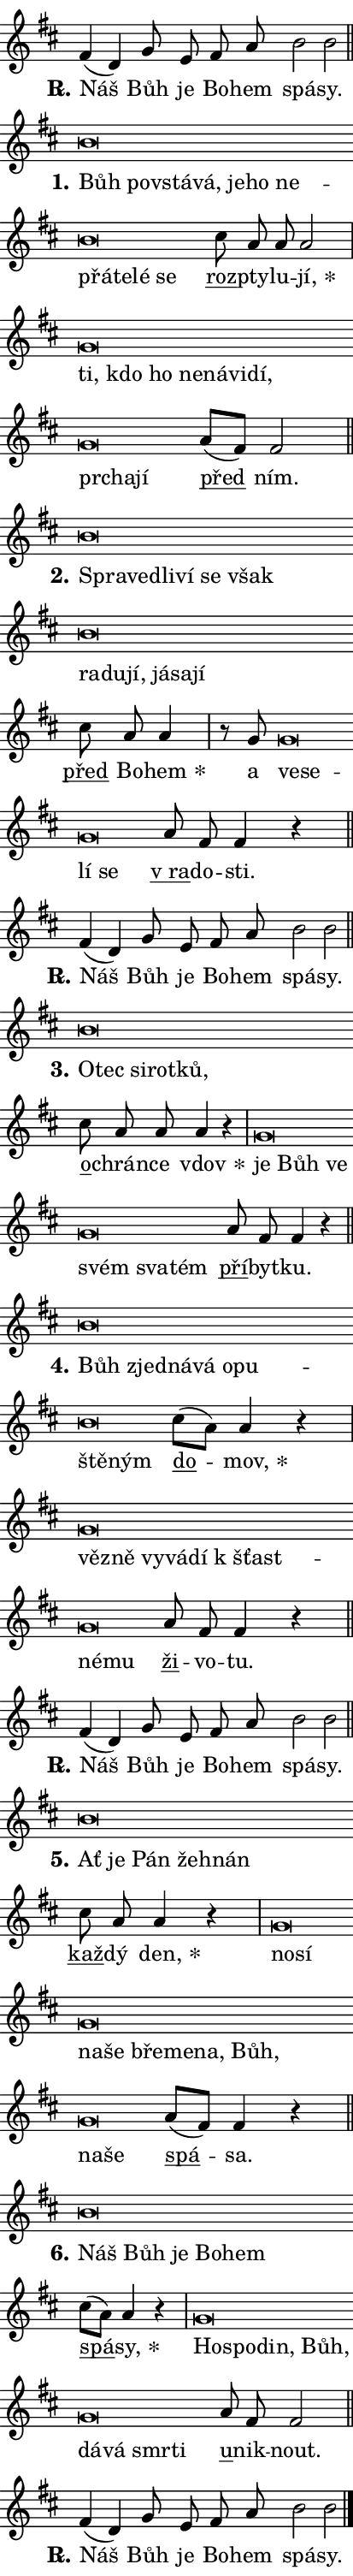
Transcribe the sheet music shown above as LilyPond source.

\version "2.22.1"
\header { tagline = "" }
\paper {
  indent = 0\cm
  top-margin = 0\cm
  right-margin = 0\cm
  bottom-margin = 0\cm
  left-margin = 0\cm
  paper-width = 7\cm
  page-breaking = #ly:one-page-breaking
  system-system-spacing.basic-distance = #11
  score-system-spacing.basic-distance = #11.3
  ragged-last = ##f
}


%% Author: Thomas Morley
%% https://lists.gnu.org/archive/html/lilypond-user/2020-05/msg00002.html
#(define (line-position grob)
"Returns position of @var[grob} in current system:
   @code{'start}, if at first time-step
   @code{'end}, if at last time-step
   @code{'middle} otherwise
"
  (let* ((col (ly:item-get-column grob))
         (ln (ly:grob-object col 'left-neighbor))
         (rn (ly:grob-object col 'right-neighbor))
         (col-to-check-left (if (ly:grob? ln) ln col))
         (col-to-check-right (if (ly:grob? rn) rn col))
         (break-dir-left
           (and
             (ly:grob-property col-to-check-left 'non-musical #f)
             (ly:item-break-dir col-to-check-left)))
         (break-dir-right
           (and
             (ly:grob-property col-to-check-right 'non-musical #f)
             (ly:item-break-dir col-to-check-right))))
        (cond ((eqv? 1 break-dir-left) 'start)
              ((eqv? -1 break-dir-right) 'end)
              (else 'middle))))

#(define (tranparent-at-line-position vctor)
  (lambda (grob)
  "Relying on @code{line-position} select the relevant enry from @var{vctor}.
Used to determine transparency,"
    (case (line-position grob)
      ((end) (not (vector-ref vctor 0)))
      ((middle) (not (vector-ref vctor 1)))
      ((start) (not (vector-ref vctor 2))))))

noteHeadBreakVisibility =
#(define-music-function (break-visibility)(vector?)
"Makes @code{NoteHead}s transparent relying on @var{break-visibility}"
#{
  \override NoteHead.transparent =
    #(tranparent-at-line-position break-visibility)
#})

#(define delete-ledgers-for-transparent-note-heads
  (lambda (grob)
    "Reads whether a @code{NoteHead} is transparent.
If so this @code{NoteHead} is removed from @code{'note-heads} from
@var{grob}, which is supposed to be @code{LedgerLineSpanner}.
As a result ledgers are not printed for this @code{NoteHead}"
    (let* ((nhds-array (ly:grob-object grob 'note-heads))
           (nhds-list
             (if (ly:grob-array? nhds-array)
                 (ly:grob-array->list nhds-array)
                 '()))
           ;; Relies on the transparent-property being done before
           ;; Staff.LedgerLineSpanner.after-line-breaking is executed.
           ;; This is fragile ...
           (to-keep
             (remove
               (lambda (nhd)
                 (ly:grob-property nhd 'transparent #f))
               nhds-list)))
      ;; TODO find a better method to iterate over grob-arrays, similiar
      ;; to filter/remove etc for lists
      ;; For now rebuilt from scratch
      (set! (ly:grob-object grob 'note-heads)  '())
      (for-each
        (lambda (nhd)
          (ly:pointer-group-interface::add-grob grob 'note-heads nhd))
        to-keep))))

hideNotes = {
  \noteHeadBreakVisibility #begin-of-line-visible
}
unHideNotes = {
  \noteHeadBreakVisibility #all-visible
}

% work-around for resetting accidentals
% https://lilypond.org/doc/v2.23/Documentation/notation/displaying-rhythms#unmetered-music
cadenzaMeasure = {
  \cadenzaOff
  \partial 1024 s1024
  \cadenzaOn
}

#(define-markup-command (accent layout props text) (markup?)
  "Underline accented syllable"
  (interpret-markup layout props
    #{\markup \override #'(offset . 4.3) \underline { #text }#}))

responsum = \markup \concat {
  "R" \hspace #-1.05 \path #0.1 #'((moveto 0 0.07) (lineto 0.9 0.8)) \hspace #0.05 "."
}

\layout {
    \context {
        \Staff
        \remove "Time_signature_engraver"
        \override LedgerLineSpanner.after-line-breaking = #delete-ledgers-for-transparent-note-heads
    }
    \context {
        \Voice {
            \override NoteHead.output-attributes = #'((class . "notehead"))
            \override Hairpin.height = #0.55
        }
    }
    \context {
        \Lyrics {
            \override StanzaNumber.output-attributes = #'((class . "stanzanumber"))
            \override LyricSpace.minimum-distance = #0.9
            \override LyricText.font-name = #"TeX Gyre Schola"
            \override LyricText.font-size = 1
            \override StanzaNumber.font-name = #"TeX Gyre Schola Bold"
            \override StanzaNumber.font-size = 1
        }
    }
}

% magnetic-lyrics.ily
%
%   written by
%     Jean Abou Samra <jean@abou-samra.fr>
%     Werner Lemberg <wl@gnu.org>
%
%   adapted by
%     Jiri Hon <jiri.hon@gmail.com>
%
% Version 2022-Apr-15

% https://www.mail-archive.com/lilypond-user@gnu.org/msg149350.html

#(define (Left_hyphen_pointer_engraver context)
   "Collect syllable-hyphen-syllable occurrences in lyrics and store
them in properties.  This engraver only looks to the left.  For
example, if the lyrics input is @code{foo -- bar}, it does the
following.

@itemize @bullet
@item
Set the @code{text} property of the @code{LyricHyphen} grob between
@q{foo} and @q{bar} to @code{foo}.

@item
Set the @code{left-hyphen} property of the @code{LyricText} grob with
text @q{foo} to the @code{LyricHyphen} grob between @q{foo} and
@q{bar}.
@end itemize

Use this auxiliary engraver in combination with the
@code{lyric-@/text::@/apply-@/magnetic-@/offset!} hook."
   (let ((hyphen #f)
         (text #f))
     (make-engraver
      (acknowledgers
       ((lyric-syllable-interface engraver grob source-engraver)
        (set! text grob)))
      (end-acknowledgers
       ((lyric-hyphen-interface engraver grob source-engraver)
        ;(when (not (grob::has-interface grob 'lyric-space-interface))
          (set! hyphen grob)));)
      ((stop-translation-timestep engraver)
       (when (and text hyphen)
         (ly:grob-set-object! text 'left-hyphen hyphen))
       (set! text #f)
       (set! hyphen #f)))))

#(define (lyric-text::apply-magnetic-offset! grob)
   "If the space between two syllables is less than the value in
property @code{LyricText@/.details@/.squash-threshold}, move the right
syllable to the left so that it gets concatenated with the left
syllable.

Use this function as a hook for
@code{LyricText@/.after-@/line-@/breaking} if the
@code{Left_@/hyphen_@/pointer_@/engraver} is active."
   (let ((hyphen (ly:grob-object grob 'left-hyphen #f)))
     (when hyphen
       (let ((left-text (ly:spanner-bound hyphen LEFT)))
         (when (grob::has-interface left-text 'lyric-syllable-interface)
           (let* ((common (ly:grob-common-refpoint grob left-text X))
                  (this-x-ext (ly:grob-extent grob common X))
                  (left-x-ext
                   (begin
                     ;; Trigger magnetism for left-text.
                     (ly:grob-property left-text 'after-line-breaking)
                     (ly:grob-extent left-text common X)))
                  ;; `delta` is the gap width between two syllables.
                  (delta (- (interval-start this-x-ext)
                            (interval-end left-x-ext)))
                  (details (ly:grob-property grob 'details))
                  (threshold (assoc-get 'squash-threshold details 0.2)))
             (when (< delta threshold)
               (let* (;; We have to manipulate the input text so that
                      ;; ligatures crossing syllable boundaries are not
                      ;; disabled.  For languages based on the Latin
                      ;; script this is essentially a beautification.
                      ;; However, for non-Western scripts it can be a
                      ;; necessity.
                      (lt (ly:grob-property left-text 'text))
                      (rt (ly:grob-property grob 'text))
                      (is-space (grob::has-interface hyphen 'lyric-space-interface))
                      (space (if is-space " " ""))
                      (space-markup (grob-interpret-markup grob " "))
                      (space-size (interval-length (ly:stencil-extent space-markup X)))
                      (extra-delta (if is-space space-size 0))
                      ;; Append new syllable.
                      (ltrt-space (if (and (string? lt) (string? rt))
                                (string-append lt space rt)
                                (make-concat-markup (list lt space rt))))
                      ;; Right-align `ltrt` to the right side.
                      (ltrt-space-markup (grob-interpret-markup
                               grob
                               (make-translate-markup
                                (cons (interval-length this-x-ext) 0)
                                (make-right-align-markup ltrt-space)))))
                 (begin
                   ;; Don't print `left-text`.
                   (ly:grob-set-property! left-text 'stencil #f)
                   ;; Set text and stencil (which holds all collected
                   ;; syllables so far) and shift it to the left.
                   (ly:grob-set-property! grob 'text ltrt-space)
                   (ly:grob-set-property! grob 'stencil ltrt-space-markup)
                   (ly:grob-translate-axis! grob (- (- delta extra-delta)) X))))))))))


#(define (lyric-hyphen::displace-bounds-first grob)
   ;; Make very sure this callback isn't triggered too early.
   (let ((left (ly:spanner-bound grob LEFT))
         (right (ly:spanner-bound grob RIGHT)))
     (ly:grob-property left 'after-line-breaking)
     (ly:grob-property right 'after-line-breaking)
     (ly:lyric-hyphen::print grob)))

squashThreshold = #0.4

\layout {
  \context {
    \Lyrics
    \consists #Left_hyphen_pointer_engraver
    \override LyricText.after-line-breaking =
      #lyric-text::apply-magnetic-offset!
    \override LyricHyphen.stencil = #lyric-hyphen::displace-bounds-first
    \override LyricText.details.squash-threshold = \squashThreshold
    \override LyricHyphen.minimum-distance = 0
    \override LyricHyphen.minimum-length = \squashThreshold
  }
}

squash = \override LyricText.details.squash-threshold = 9999
unSquash = \override LyricText.details.squash-threshold = \squashThreshold

left = \override LyricText.self-alignment-X = #LEFT
unLeft = \revert LyricText.self-alignment-X

starOffset = #(lambda (grob) 
                (let ((x_offset (ly:self-alignment-interface::aligned-on-x-parent grob)))
                  (if (= x_offset 0) 0 (+ x_offset 1.2))))

star = #(define-music-function (syllable)(string?)
"Append star separator at the end of a syllable"
#{
  \once \override LyricText.X-offset = #starOffset
  \lyricmode { \markup {
    #syllable
    \override #'((font-name . "TeX Gyre Schola Bold")) \hspace #0.2 \lower #0.65 \larger "*"
  } }
#})

starAccent = #(define-music-function (syllable)(string?)
"Append star separator at the end of a syllable and make accent"
#{
  \once \override LyricText.X-offset = #starOffset
  \lyricmode { \markup {
    \accent #syllable
    \override #'((font-name . "TeX Gyre Schola Bold")) \hspace #0.2 \lower #0.65 \larger "*"
  } }
#})

breath = #(define-music-function (syllable)(string?)
"Append breathing indicator at the end of a syllable"
#{
  \lyricmode { \markup { #syllable "+" } }
#})

optionalBreath = #(define-music-function (syllable)(string?)
"Append optional breathing indicator at the end of a syllable"
#{
  \lyricmode { \markup { #syllable "(+)" } }
#})


\score {
    <<
        \new Voice = "melody" { \cadenzaOn \key d \major \relative { fis'4( d) g8 e fis a \bar "" b2 b \cadenzaMeasure \bar "||" \break } }
        \new Lyrics \lyricsto "melody" { \lyricmode { \set stanza = \responsum
Náš Bůh je Bo -- hem spá -- sy. } }
    >>
    \layout {}
}

\score {
    <<
        \new Voice = "melody" { \cadenzaOn \key d \major \relative { b'\breve*1/16 \hideNotes \breve*1/16 \bar "" \breve*1/16 \bar "" \breve*1/16 \bar "" \breve*1/16 \bar "" \breve*1/16 \bar "" \breve*1/16 \bar "" \breve*1/16 \bar "" \breve*1/16 \bar "" \breve*1/16 \breve*1/16 \bar "" \unHideNotes \bar "" cis8 a a a2 \cadenzaMeasure \bar "|" g\breve*1/16 \hideNotes \breve*1/16 \bar "" \breve*1/16 \bar "" \breve*1/16 \bar "" \breve*1/16 \bar "" \breve*1/16 \bar "" \breve*1/16 \bar "" \breve*1/16 \bar "" \breve*1/16 \breve*1/16 \bar "" \unHideNotes \bar "" a8[( fis)] fis2 \cadenzaMeasure \bar "||" \break } }
        \new Lyrics \lyricsto "melody" { \lyricmode { \set stanza = "1."
\left Bůh \squash po -- vstá -- vá, je -- ho ne -- přá -- te -- lé se \unLeft \unSquash \markup \accent roz -- pty -- lu -- \star jí, \left ti, \squash kdo ho ne -- ná -- vi -- dí, pr -- cha -- jí \unLeft \unSquash \markup \accent před ním. } }
    >>
    \layout {}
}

\score {
    <<
        \new Voice = "melody" { \cadenzaOn \key d \major \relative { b'\breve*1/16 \hideNotes \breve*1/16 \bar "" \breve*1/16 \bar "" \breve*1/16 \bar "" \breve*1/16 \bar "" \breve*1/16 \bar "" \breve*1/16 \bar "" \breve*1/16 \bar "" \breve*1/16 \bar "" \breve*1/16 \bar "" \breve*1/16 \breve*1/16 \bar "" \unHideNotes \bar "" cis8 a a4 \cadenzaMeasure \bar "|" r8 g8 g\breve*1/16 \hideNotes \breve*1/16 \bar "" \breve*1/16 \breve*1/16 \bar "" \unHideNotes \bar "" a8 fis fis4 r \cadenzaMeasure \bar "||" \break } }
        \new Lyrics \lyricsto "melody" { \lyricmode { \set stanza = "2."
\left Spra -- \squash ve -- dli -- ví se však ra -- du -- jí, já -- sa -- jí \unLeft \unSquash \markup \accent před Bo -- \star hem a \left ve -- \squash se -- lí se \unLeft \unSquash \markup \accent "v ra" -- do -- sti. } }
    >>
    \layout {}
}

\score {
    <<
        \new Voice = "melody" { \cadenzaOn \key d \major \relative { fis'4( d) g8 e fis a \bar "" b2 b \cadenzaMeasure \bar "||" \break } }
        \new Lyrics \lyricsto "melody" { \lyricmode { \set stanza = \responsum
Náš Bůh je Bo -- hem spá -- sy. } }
    >>
    \layout {}
}

\score {
    <<
        \new Voice = "melody" { \cadenzaOn \key d \major \relative { b'\breve*1/16 \hideNotes \breve*1/16 \bar "" \breve*1/16 \bar "" \breve*1/16 \breve*1/16 \bar "" \unHideNotes \bar "" cis8 a a a4 r \cadenzaMeasure \bar "|" g\breve*1/16 \hideNotes \breve*1/16 \bar "" \breve*1/16 \bar "" \breve*1/16 \bar "" \breve*1/16 \breve*1/16 \bar "" \unHideNotes \bar "" a8 fis fis4 r \cadenzaMeasure \bar "||" \break } }
        \new Lyrics \lyricsto "melody" { \lyricmode { \set stanza = "3."
\left O -- \squash tec si -- rot -- ků, \unLeft \unSquash \markup \accent o -- chrán -- ce \star vdov \left je \squash Bůh ve svém sva -- tém \unLeft \unSquash \markup \accent pří -- byt -- ku. } }
    >>
    \layout {}
}

\score {
    <<
        \new Voice = "melody" { \cadenzaOn \key d \major \relative { b'\breve*1/16 \hideNotes \breve*1/16 \bar "" \breve*1/16 \bar "" \breve*1/16 \bar "" \breve*1/16 \bar "" \breve*1/16 \bar "" \breve*1/16 \breve*1/16 \bar "" \unHideNotes \bar "" cis8[( a)] a4 r \cadenzaMeasure \bar "|" g\breve*1/16 \hideNotes \breve*1/16 \bar "" \breve*1/16 \bar "" \breve*1/16 \bar "" \breve*1/16 \bar "" \breve*1/16 \bar "" \breve*1/16 \breve*1/16 \bar "" \unHideNotes \bar "" a8 fis fis4 r \cadenzaMeasure \bar "||" \break } }
        \new Lyrics \lyricsto "melody" { \lyricmode { \set stanza = "4."
\left Bůh \squash zjed -- ná -- vá o -- pu -- ště -- ným \unLeft \unSquash \markup \accent do -- \star mov, \left věz -- \squash ně vy -- vá -- dí "k šťast" -- né -- mu \unLeft \unSquash \markup \accent ži -- vo -- tu. } }
    >>
    \layout {}
}

\score {
    <<
        \new Voice = "melody" { \cadenzaOn \key d \major \relative { fis'4( d) g8 e fis a \bar "" b2 b \cadenzaMeasure \bar "||" \break } }
        \new Lyrics \lyricsto "melody" { \lyricmode { \set stanza = \responsum
Náš Bůh je Bo -- hem spá -- sy. } }
    >>
    \layout {}
}

\score {
    <<
        \new Voice = "melody" { \cadenzaOn \key d \major \relative { b'\breve*1/16 \hideNotes \breve*1/16 \bar "" \breve*1/16 \bar "" \breve*1/16 \breve*1/16 \bar "" \unHideNotes \bar "" cis8 a a4 r \cadenzaMeasure \bar "|" g\breve*1/16 \hideNotes \breve*1/16 \bar "" \breve*1/16 \bar "" \breve*1/16 \bar "" \breve*1/16 \bar "" \breve*1/16 \bar "" \breve*1/16 \bar "" \breve*1/16 \bar "" \breve*1/16 \breve*1/16 \bar "" \unHideNotes \bar "" a8[( fis)] fis4 r \cadenzaMeasure \bar "||" \break } }
        \new Lyrics \lyricsto "melody" { \lyricmode { \set stanza = "5."
\left Ať \squash je Pán žeh -- nán \unLeft \unSquash \markup \accent kaž -- dý \star den, \left no -- \squash sí na -- še bře -- me -- na, Bůh, na -- še \unLeft \unSquash \markup \accent spá -- sa. } }
    >>
    \layout {}
}

\score {
    <<
        \new Voice = "melody" { \cadenzaOn \key d \major \relative { b'\breve*1/16 \hideNotes \breve*1/16 \bar "" \breve*1/16 \bar "" \breve*1/16 \breve*1/16 \bar "" \unHideNotes \bar "" cis8[( a)] a4 r \cadenzaMeasure \bar "|" g\breve*1/16 \hideNotes \breve*1/16 \bar "" \breve*1/16 \bar "" \breve*1/16 \bar "" \breve*1/16 \bar "" \breve*1/16 \bar "" \breve*1/16 \breve*1/16 \bar "" \unHideNotes \bar "" a8 fis fis2 \cadenzaMeasure \bar "||" \break } }
        \new Lyrics \lyricsto "melody" { \lyricmode { \set stanza = "6."
\left Náš \squash Bůh je Bo -- hem \unLeft \unSquash \markup \accent spá -- \star sy, \left Ho -- \squash spo -- din, Bůh, dá -- vá smr -- ti \unLeft \unSquash \markup \accent u -- nik -- nout. } }
    >>
    \layout {}
}

\score {
    <<
        \new Voice = "melody" { \cadenzaOn \key d \major \relative { fis'4( d) g8 e fis a \bar "" b2 b \cadenzaMeasure \bar "||" \break } \bar "|." }
        \new Lyrics \lyricsto "melody" { \lyricmode { \set stanza = \responsum
Náš Bůh je Bo -- hem spá -- sy. } }
    >>
    \layout {}
}
